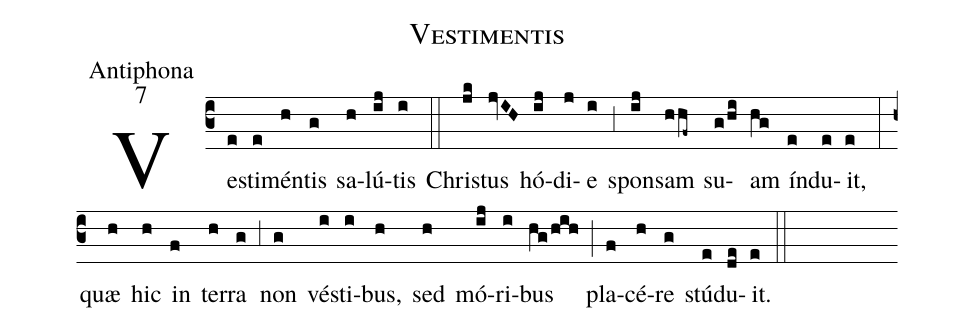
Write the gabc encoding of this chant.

name:Vestimentis;
office-part:Antiphona;
mode:7;
%%
(c3) Ve(e)sti(e)mén(h)tis(g) sa(h)lú(ij)tis(i) (::)
Chri(jk)stus(jvIH) hó(ij)di(j)e(i) (,3) spon(ij)sam(hhf~) su(g/hi)am(hg) ín(e)du(e)it,(e) (:)
quæ(h) hic(h) in(f) ter(h)ra(g) (,3) non(g) vé(i)sti(i)bus,(h) sed(h) mó(ij)ri(i)bus(hg/hih) (;) pla(f)cé(h)re(g) stú(e)du(de)it.(e) (::)
